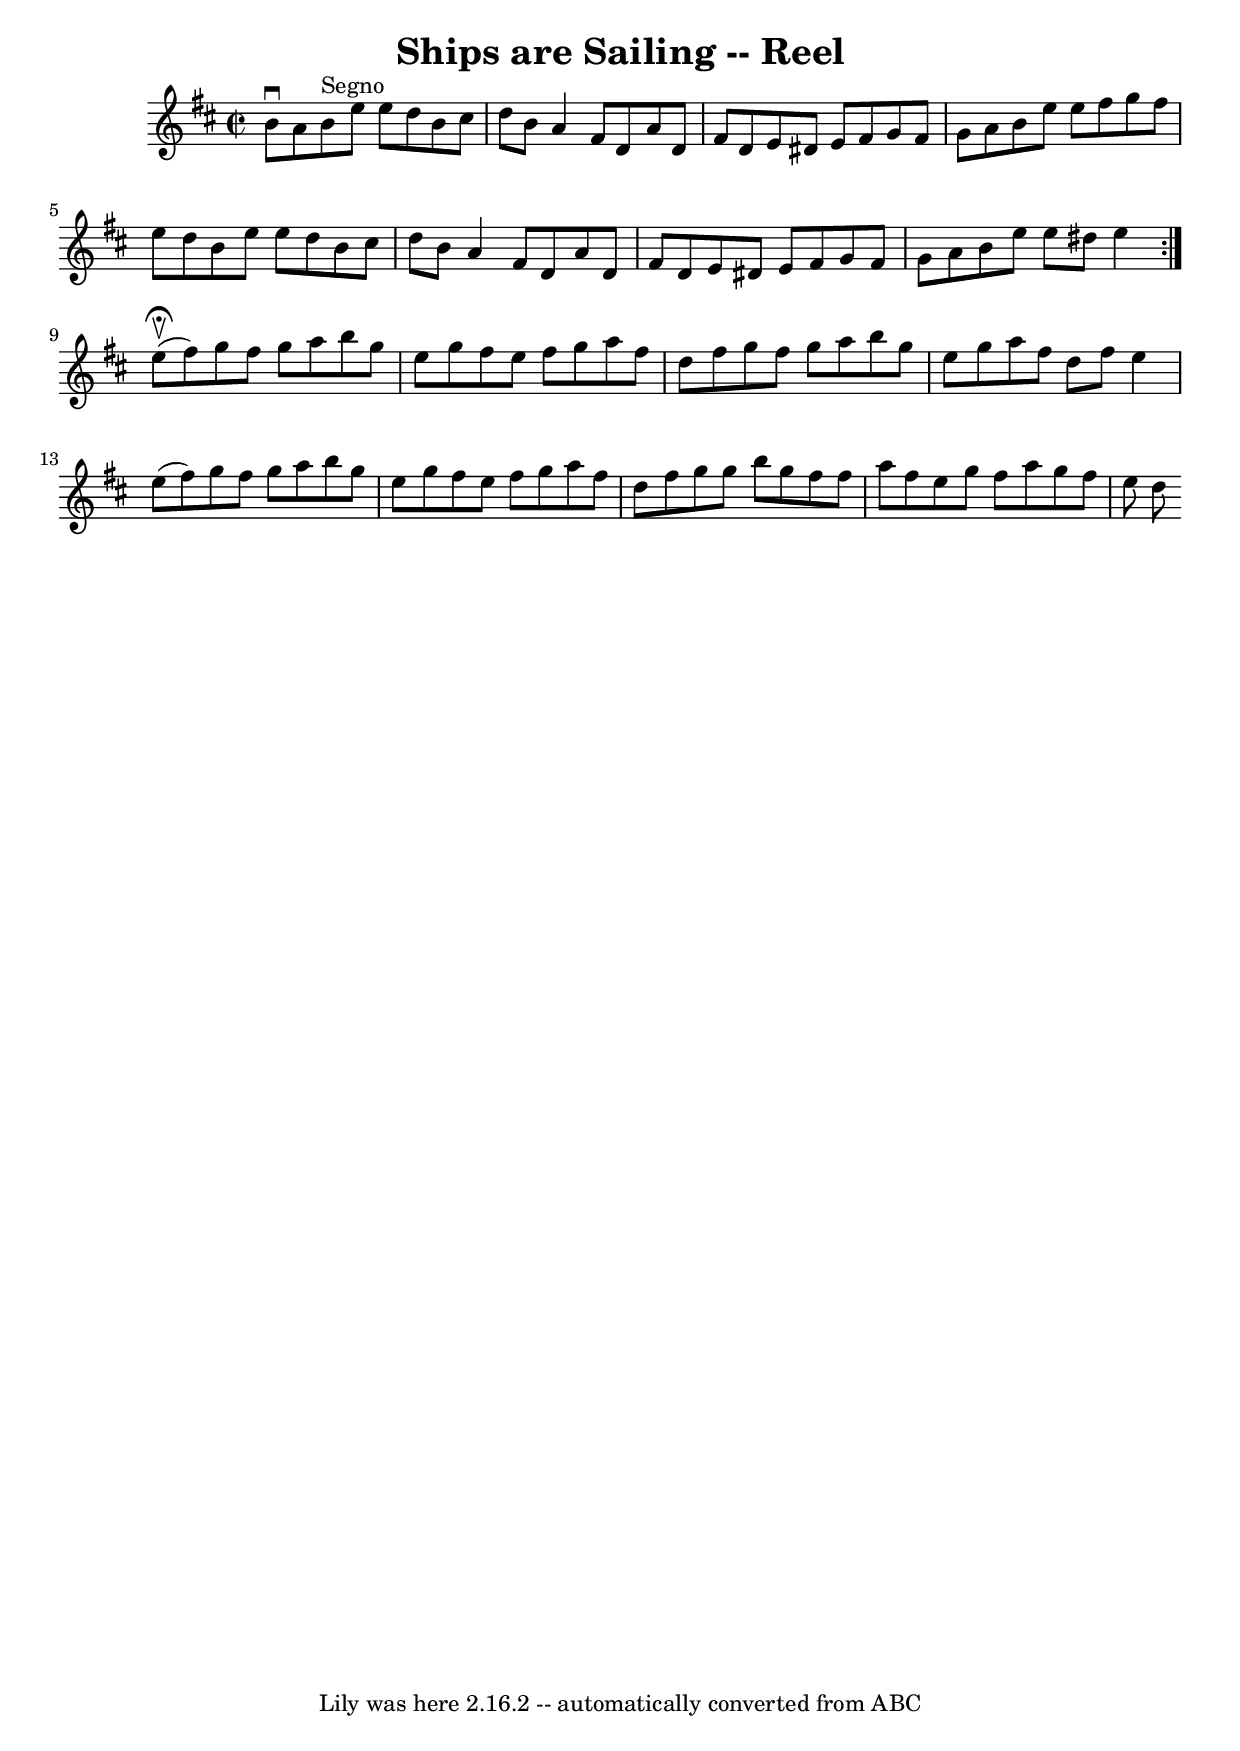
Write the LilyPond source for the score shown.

\version "2.16.2"
\include "Mammoth.ily"
\header {
  %% book = "Ryan's Mammoth Collection"
  crossRefNumber = "1"
  footnotes = ""
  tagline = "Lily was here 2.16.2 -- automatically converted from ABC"
  title = "Ships are Sailing -- Reel"

}
voicedefault =  {



  \repeat volta 2 {

    \override Staff.TimeSignature #'style = #'C
    \time 2/2 
    \key e \dorian     b'8^\downbow a'8     |
    b'8^"Segno"        e''8 e''8 d''8 b'8 cis''8 d''8 b'8   |
    a'4 fis'8        d'8 a'8 d'8 fis'8 d'8   |
    e'8 dis'8 e'8 fis'8         g'8 fis'8 g'8 a'8   |
    b'8 e''8 e''8 fis''8 g''8         fis''8 e''8 d''8   |
    b'8 e''8 e''8 d''8 b'8         cis''8 d''8 b'8   |
    a'4 fis'8 d'8 a'8 d'8 fis'8         d'8   |
    e'8 dis'8 e'8 fis'8 g'8 fis'8 g'8 a'8   |
    b'8 e''8 e''8 dis''8 e''4       } e''8^\fermata^\upbow(fis''8)  |
  g''8 fis''8 g''8 a''8       b''8 g''8 e''8 g''8   |
  fis''8 e''8 fis''8 g''8       a''8 fis''8 d''8 fis''8   |
  g''8 fis''8 g''8 a''8       b''8 g''8 e''8 g''8   |
  a''8 fis''8 d''8 fis''8       e''4 e''8 (fis''8)  |
  g''8 fis''8 g''8 a''8 b''8    g''8 e''8 g''8   |
  fis''8 e''8 fis''8 g''8 a''8       fis''8 d''8 fis''8   |
  g''8 g''8 b''8 g''8 fis''8       fis''8 a''8 fis''8   |
  e''8 g''8 fis''8 a''8 g''8       fis''8 e''8 d''8    \bar "| |"   

}

\score{
  <<

    \context Staff="default"
    {
      \voicedefault 
      
    }

  >>
  \layout {
    
  }
  \midi {
  }

}
